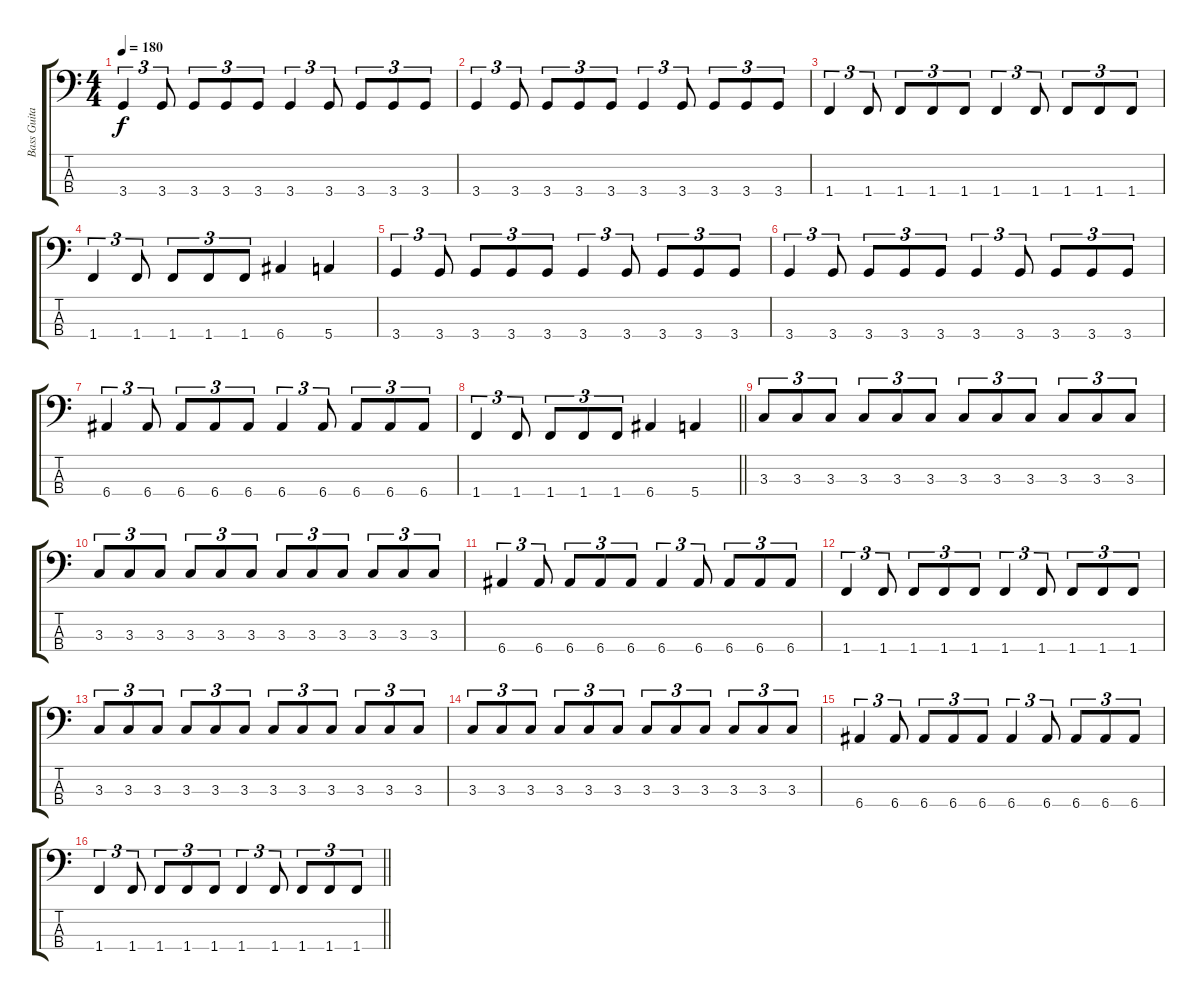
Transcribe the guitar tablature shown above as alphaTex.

\track ("Bass Guitar" "Bass Guita") {instrument electricbassfinger}
\staff {score tabs}
\tuning (G2 D2 A1 E1) {hide}
\ts (4 4)
\tempo 180
\clef f4
\ks c
3.4.4{tu (3 2) dy f} 3.4.8{tu (3 2)} 3.4.8{tu (3 2)} 3.4.8{tu (3 2)} 3.4.8{tu (3 2)} 3.4.4{tu (3 2)} 3.4.8{tu (3 2)} 3.4.8{tu (3 2)} 3.4.8{tu (3 2)} 3.4.8{tu (3 2)} |
3.4.4{tu (3 2)} 3.4.8{tu (3 2)} 3.4.8{tu (3 2)} 3.4.8{tu (3 2)} 3.4.8{tu (3 2)} 3.4.4{tu (3 2)} 3.4.8{tu (3 2)} 3.4.8{tu (3 2)} 3.4.8{tu (3 2)} 3.4.8{tu (3 2)} |
1.4.4{tu (3 2)} 1.4.8{tu (3 2)} 1.4.8{tu (3 2)} 1.4.8{tu (3 2)} 1.4.8{tu (3 2)} 1.4.4{tu (3 2)} 1.4.8{tu (3 2)} 1.4.8{tu (3 2)} 1.4.8{tu (3 2)} 1.4.8{tu (3 2)} |
1.4.4{tu (3 2)} 1.4.8{tu (3 2)} 1.4.8{tu (3 2)} 1.4.8{tu (3 2)} 1.4.8{tu (3 2)} 6.4.4 5.4.4 |
3.4.4{tu (3 2)} 3.4.8{tu (3 2)} 3.4.8{tu (3 2)} 3.4.8{tu (3 2)} 3.4.8{tu (3 2)} 3.4.4{tu (3 2)} 3.4.8{tu (3 2)} 3.4.8{tu (3 2)} 3.4.8{tu (3 2)} 3.4.8{tu (3 2)} |
3.4.4{tu (3 2)} 3.4.8{tu (3 2)} 3.4.8{tu (3 2)} 3.4.8{tu (3 2)} 3.4.8{tu (3 2)} 3.4.4{tu (3 2)} 3.4.8{tu (3 2)} 3.4.8{tu (3 2)} 3.4.8{tu (3 2)} 3.4.8{tu (3 2)} |
6.4.4{tu (3 2)} 6.4.8{tu (3 2)} 6.4.8{tu (3 2)} 6.4.8{tu (3 2)} 6.4.8{tu (3 2)} 6.4.4{tu (3 2)} 6.4.8{tu (3 2)} 6.4.8{tu (3 2)} 6.4.8{tu (3 2)} 6.4.8{tu (3 2)} |
\barLineRight lightlight
1.4.4{tu (3 2)} 1.4.8{tu (3 2)} 1.4.8{tu (3 2)} 1.4.8{tu (3 2)} 1.4.8{tu (3 2)} 6.4.4 5.4.4 |
\section ("" "")
3.3.8{tu (3 2)} 3.3.8{tu (3 2)} 3.3.8{tu (3 2)} 3.3.8{tu (3 2)} 3.3.8{tu (3 2)} 3.3.8{tu (3 2)} 3.3.8{tu (3 2)} 3.3.8{tu (3 2)} 3.3.8{tu (3 2)} 3.3.8{tu (3 2)} 3.3.8{tu (3 2)} 3.3.8{tu (3 2)} |
3.3.8{tu (3 2)} 3.3.8{tu (3 2)} 3.3.8{tu (3 2)} 3.3.8{tu (3 2)} 3.3.8{tu (3 2)} 3.3.8{tu (3 2)} 3.3.8{tu (3 2)} 3.3.8{tu (3 2)} 3.3.8{tu (3 2)} 3.3.8{tu (3 2)} 3.3.8{tu (3 2)} 3.3.8{tu (3 2)} |
6.4.4{tu (3 2)} 6.4.8{tu (3 2)} 6.4.8{tu (3 2)} 6.4.8{tu (3 2)} 6.4.8{tu (3 2)} 6.4.4{tu (3 2)} 6.4.8{tu (3 2)} 6.4.8{tu (3 2)} 6.4.8{tu (3 2)} 6.4.8{tu (3 2)} |
1.4.4{tu (3 2)} 1.4.8{tu (3 2)} 1.4.8{tu (3 2)} 1.4.8{tu (3 2)} 1.4.8{tu (3 2)} 1.4.4{tu (3 2)} 1.4.8{tu (3 2)} 1.4.8{tu (3 2)} 1.4.8{tu (3 2)} 1.4.8{tu (3 2)} |
3.3.8{tu (3 2)} 3.3.8{tu (3 2)} 3.3.8{tu (3 2)} 3.3.8{tu (3 2)} 3.3.8{tu (3 2)} 3.3.8{tu (3 2)} 3.3.8{tu (3 2)} 3.3.8{tu (3 2)} 3.3.8{tu (3 2)} 3.3.8{tu (3 2)} 3.3.8{tu (3 2)} 3.3.8{tu (3 2)} |
3.3.8{tu (3 2)} 3.3.8{tu (3 2)} 3.3.8{tu (3 2)} 3.3.8{tu (3 2)} 3.3.8{tu (3 2)} 3.3.8{tu (3 2)} 3.3.8{tu (3 2)} 3.3.8{tu (3 2)} 3.3.8{tu (3 2)} 3.3.8{tu (3 2)} 3.3.8{tu (3 2)} 3.3.8{tu (3 2)} |
6.4.4{tu (3 2)} 6.4.8{tu (3 2)} 6.4.8{tu (3 2)} 6.4.8{tu (3 2)} 6.4.8{tu (3 2)} 6.4.4{tu (3 2)} 6.4.8{tu (3 2)} 6.4.8{tu (3 2)} 6.4.8{tu (3 2)} 6.4.8{tu (3 2)} |
\barLineRight lightlight
1.4.4{tu (3 2)} 1.4.8{tu (3 2)} 1.4.8{tu (3 2)} 1.4.8{tu (3 2)} 1.4.8{tu (3 2)} 1.4.4{tu (3 2)} 1.4.8{tu (3 2)} 1.4.8{tu (3 2)} 1.4.8{tu (3 2)} 1.4.8{tu (3 2)}
